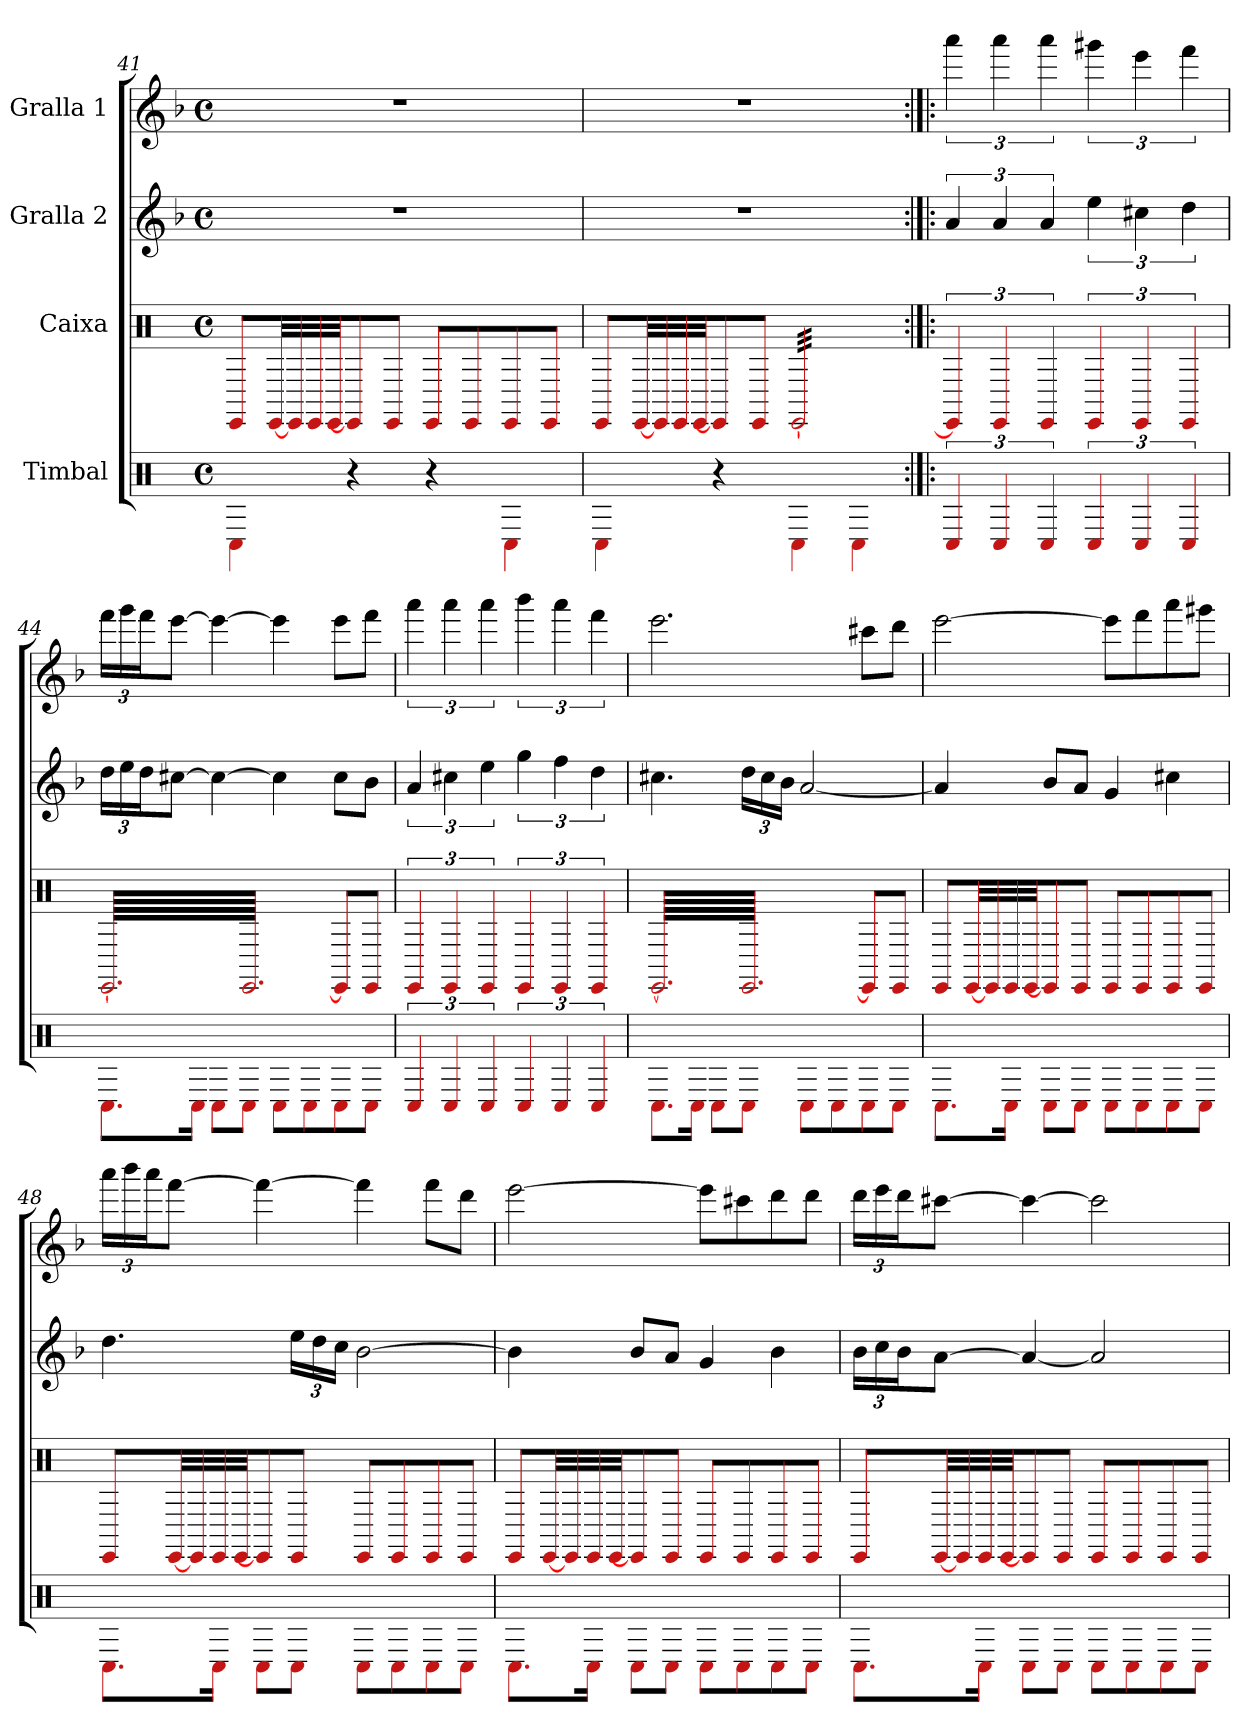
**kern	**kern	**kern	**kern
*part4	*part3	*part2	*part1
*staff4	*staff3	*staff2	*staff1
*I"Timbal	*I"Caixa	*I"Gralla 2	*I"Gralla 1
*clefX	*clefX	*clefG2	*clefG2
*	*ITrd14c24	*	*ITrd8c14
*k[]	*k[]	*k[b-]	*k[b-]
*M4/4	*M4/4	*M4/4	*M4/4
*met(c)	*met(c)	*met(c)	*met(c)
=41	=41	=41	=41
4C\	8EE/L	1r	1r
*	*tremolo	*	*
.	[32EE/	.	.
.	32EE/	.	.
.	32EE/	.	.
.	32EE/	.	.
*	*Xtremolo	*	*
4r	8EE/]	.	.
.	8EE/J	.	.
4r	8EE/L	.	.
.	8EE/	.	.
4C\	8EE/	.	.
.	8EE/J	.	.
!!LO:LB:g=z
=42	=42	=42	=42
4C\	8EE/L	1r	1r
*	*tremolo	*	*
.	[32EE/	.	.
.	32EE/	.	.
.	32EE/	.	.
.	32EE/	.	.
*	*Xtremolo	*	*
4r	8EE/]	.	.
.	8EE/J	.	.
*	*tremolo	*	*
4C\	[32EE/LLL	.	.
.	32EE/	.	.
.	32EE/	.	.
.	32EE/	.	.
.	32EE/	.	.
.	32EE/	.	.
.	32EE/	.	.
.	32EE/	.	.
4C\	32EE/	.	.
.	32EE/	.	.
.	32EE/	.	.
.	32EE/	.	.
.	32EE/	.	.
.	32EE/	.	.
.	32EE/	.	.
.	32EE/JJJ	.	.
*	*Xtremolo	*	*
=43:|!|:	=43:|!|:	=43:|!|:	=43:|!|:
6C/	6EE/]	6a/	6aa\
6C/	6EE/	6a/	6aa\
6C/	6EE/	6a/	6aa\
6C/	6EE/	6ee\	6gg#X\
6C/	6EE/	6cc#X\	6ee\
6C/	6EE/	6dd\	6ff\
=44	=44	=44	=44
*	*	*Xbrackettup	*Xbrackettup
*	*tremolo	*	*
8.C\L	[64EE/LLLL	24dd\LL	24ff\LL
.	64EE/	.	.
.	64EE/	.	.
.	.	24ee\	24gg\
.	64EE/	.	.
.	64EE/	.	.
.	64EE/	.	.
.	.	24dd\J	24ff\J
.	64EE/	.	.
.	64EE/	.	.
.	64EE/	[8cc#X\J	[8ee\J
.	64EE/	.	.
.	64EE/	.	.
.	64EE/	.	.
16C\Jk	64EE/	.	.
.	64EE/	.	.
.	64EE/	.	.
.	64EE/	.	.
8C\L	64EE/	4cc#\_	4ee\_
.	64EE/	.	.
.	64EE/	.	.
.	64EE/	.	.
.	64EE/	.	.
.	64EE/	.	.
.	64EE/	.	.
.	64EE/	.	.
8C\J	64EE/	.	.
.	64EE/	.	.
.	64EE/	.	.
.	64EE/	.	.
.	64EE/	.	.
.	64EE/	.	.
.	64EE/	.	.
.	64EE/	.	.
8C\L	64EE/	4cc#\]	4ee\]
.	64EE/	.	.
.	64EE/	.	.
.	64EE/	.	.
.	64EE/	.	.
.	64EE/	.	.
.	64EE/	.	.
.	64EE/	.	.
8C\	64EE/	.	.
.	64EE/	.	.
.	64EE/	.	.
.	64EE/	.	.
.	64EE/	.	.
.	64EE/	.	.
.	64EE/	.	.
.	64EE/JJJJ	.	.
*	*Xtremolo	*	*
8C\	8EE/L]	8cc#\L	8ee\L
8C\J	8EE/J	8b-\J	8ff\J
!!LO:LB:g=z
=45	=45	=45	=45
*	*	*brackettup	*brackettup
6C/	6EE/	6a/	6aa\
6C/	6EE/	6cc#X\	6aa\
6C/	6EE/	6ee\	6aa\
6C/	6EE/	6gg\	6bb-\
6C/	6EE/	6ff\	6aa\
6C/	6EE/	6dd\	6ff\
=46	=46	=46	=46
*	*tremolo	*	*
8.C\L	[64EE/LLLL	4.cc#X\	2.ee\
.	64EE/	.	.
.	64EE/	.	.
.	64EE/	.	.
.	64EE/	.	.
.	64EE/	.	.
.	64EE/	.	.
.	64EE/	.	.
.	64EE/	.	.
.	64EE/	.	.
.	64EE/	.	.
.	64EE/	.	.
16C\Jk	64EE/	.	.
.	64EE/	.	.
.	64EE/	.	.
.	64EE/	.	.
8C\L	64EE/	.	.
.	64EE/	.	.
.	64EE/	.	.
.	64EE/	.	.
.	64EE/	.	.
.	64EE/	.	.
.	64EE/	.	.
.	64EE/	.	.
*	*	*Xbrackettup	*
8C\J	64EE/	24dd\LL	.
.	64EE/	.	.
.	64EE/	.	.
.	.	24cc#\	.
.	64EE/	.	.
.	64EE/	.	.
.	64EE/	.	.
.	.	24b-\JJ	.
.	64EE/	.	.
.	64EE/	.	.
8C\L	64EE/	[2a/	.
.	64EE/	.	.
.	64EE/	.	.
.	64EE/	.	.
.	64EE/	.	.
.	64EE/	.	.
.	64EE/	.	.
.	64EE/	.	.
8C\	64EE/	.	.
.	64EE/	.	.
.	64EE/	.	.
.	64EE/	.	.
.	64EE/	.	.
.	64EE/	.	.
.	64EE/	.	.
.	64EE/JJJJ	.	.
*	*Xtremolo	*	*
8C\	8EE/L]	.	8cc#X\L
8C\J	8EE/J	.	8dd\J
=47	=47	=47	=47
8.C\L	8EE/L	4a/]	[2ee\
*	*tremolo	*	*
.	[32EE/	.	.
.	32EE/	.	.
16C\Jk	32EE/	.	.
.	32EE/	.	.
*	*Xtremolo	*	*
8C\L	8EE/]	8b-/L	.
8C\J	8EE/J	8a/J	.
8C\L	8EE/L	4g/	8ee\L]
8C\	8EE/	.	8ff\
8C\	8EE/	4cc#X\	8aa\
8C\J	8EE/J	.	8gg#X\J
!!LO:PB:g=z
=48	=48	=48	=48
*	*	*	*Xbrackettup
8.C\L	8EE/L	4.dd\	24aa\LL
.	.	.	24bb-\
.	.	.	24aa\J
*	*tremolo	*	*
.	[32EE/	.	[8ff\J
.	32EE/	.	.
16C\Jk	32EE/	.	.
.	32EE/	.	.
*	*Xtremolo	*	*
8C\L	8EE/]	.	4ff\_
8C\J	8EE/J	24ee\LL	.
.	.	24dd\	.
.	.	24cc\JJ	.
8C\L	8EE/L	[2b-\	4ff\]
8C\	8EE/	.	.
8C\	8EE/	.	8ff\L
8C\J	8EE/J	.	8dd\J
=49	=49	=49	=49
8.C\L	8EE/L	4b-\]	[2ee\
*	*tremolo	*	*
.	[32EE/	.	.
.	32EE/	.	.
16C\Jk	32EE/	.	.
.	32EE/	.	.
*	*Xtremolo	*	*
8C\L	8EE/]	8b-/L	.
8C\J	8EE/J	8a/J	.
8C\L	8EE/L	4g/	8ee\L]
8C\	8EE/	.	8cc#X\
8C\	8EE/	4b-\	8dd\
8C\J	8EE/J	.	8dd\J
!!LO:LB:g=z
=50	=50	=50	=50
8.C\L	8EE/L	24b-\LL	24dd\LL
.	.	24cc\	24ee\
.	.	24b-\J	24dd\J
*	*tremolo	*	*
.	[32EE/	[8a\J	[8cc#X\J
.	32EE/	.	.
16C\Jk	32EE/	.	.
.	32EE/	.	.
*	*Xtremolo	*	*
8C\L	8EE/]	4a/_	4cc#\_
8C\J	8EE/J	.	.
8C\L	8EE/L	2a/]	2cc#\]
8C\	8EE/	.	.
8C\	8EE/	.	.
8C\J	8EE/J	.	.
=	=	=	=
*-	*-	*-	*-
